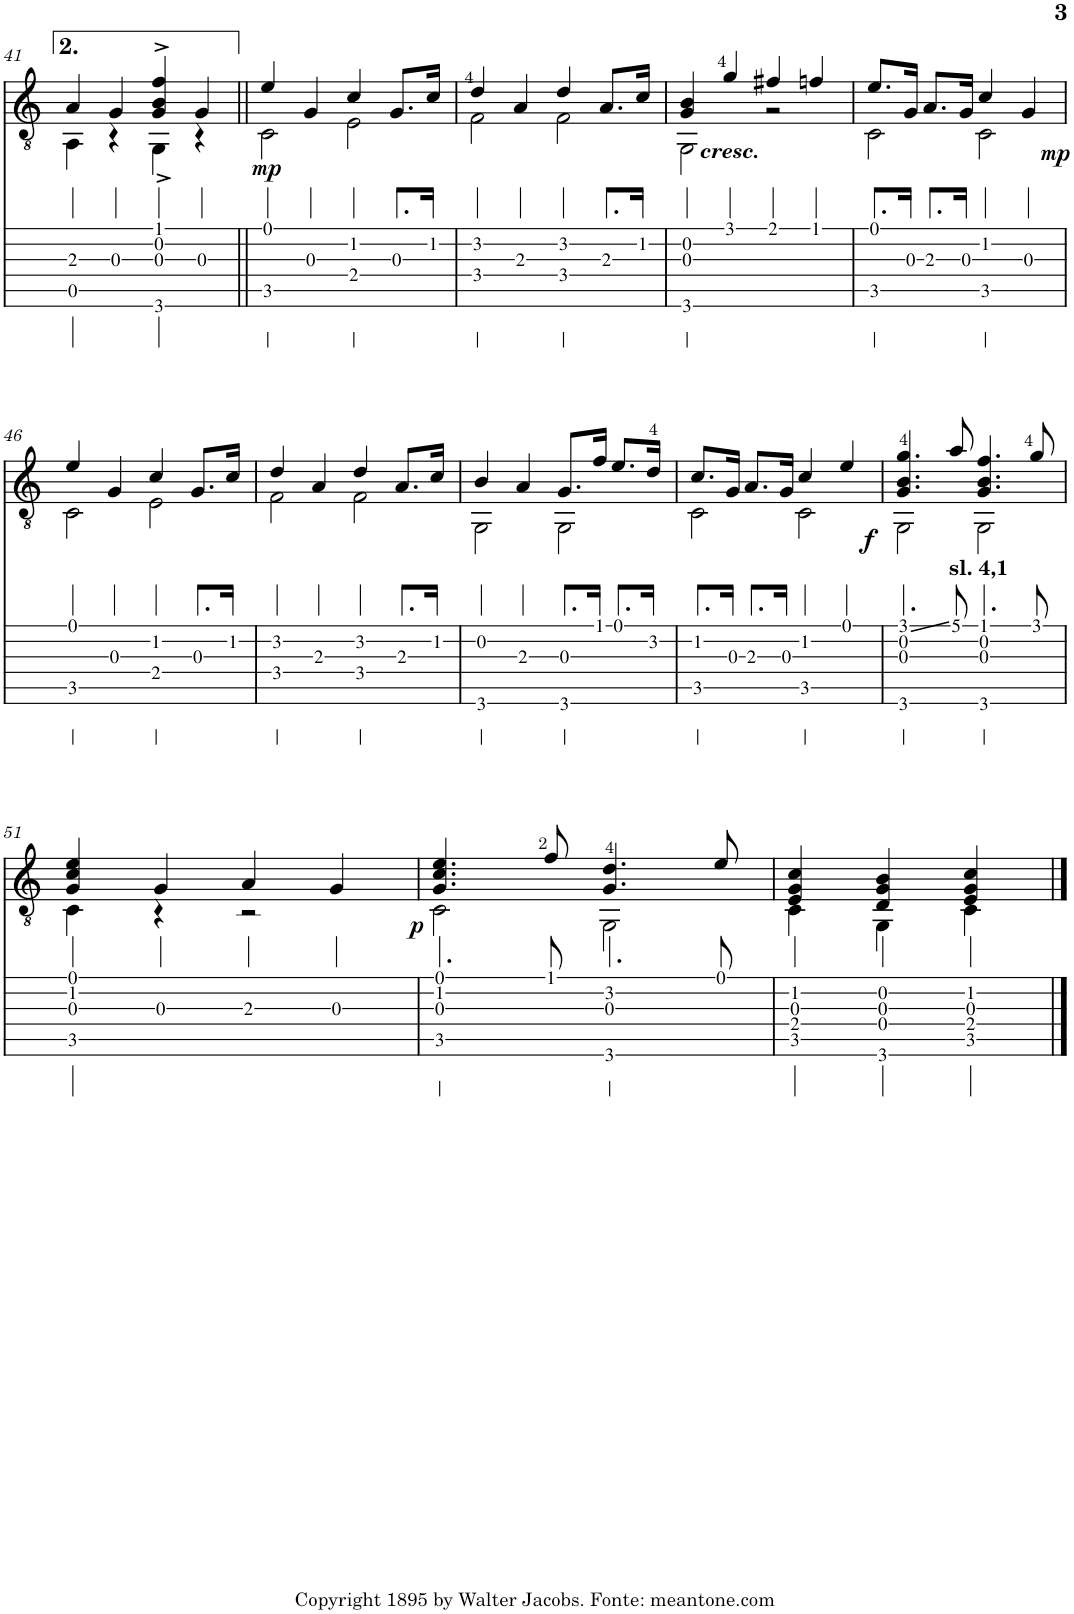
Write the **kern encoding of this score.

**kern	**kern	**dynam
*part2	*part1	*part1
*staff2	*staff1	*staff1
*I"Chitarra classica (Intavolatura)	*I"Chitarra classica	*
!!LO:PB:g=z
*	*clefGv2	*
*k[]	*k[]	*
*M4/4	*M4/4	*
=41	=41	=41
*^	*^	*
4A/	4AA\	4A/	4AA\	.
4G/	4r	4G/	4r	.
4G/^ 4B/^ 4f/^	4GG\	4G/^ 4B/^ 4f/^	4GG\	.
4G/	4r	4G/	4r	.
=42||	=42||	=42||	=42||	=42||
!	!	!	!	!LO:DY:b
4e/	2C\	4e/	2C\	mp
4G/	.	4G/	.	.
4c/	2E\	4c/	2E\	.
8.G/L	.	8.G/L	.	.
16c/Jk	.	16c/Jk	.	.
=43	=43	=43	=43	=43
4d/	2F\	4d/	2F\	.
4A/	.	4A/	.	.
4d/	2F\	4d/	2F\	.
8.A/L	.	8.A/L	.	.
16c/Jk	.	16c/Jk	.	.
=44	=44	=44	=44	=44
!	!	!LO:TX:b:Bi:t=cresc.	!	!
4G/ 4B/	2GG\	4G/ 4B/	2GG\	.
4g/	.	4g/	.	.
4f#X/	2r	4f#X/	2r	.
4fn/	.	4fn/	.	.
=45	=45	=45	=45	=45
8.e/L	2C\	8.e/L	2C\	.
16G/Jk	.	16G/Jk	.	.
8.A/L	.	8.A/L	.	.
16G/Jk	.	16G/Jk	.	.
4c/	2C\	4c/	2C\	.
!	!	!	!	!LO:DY:b
4G/	.	4G/	.	mp
!!LO:LB:g=z	!!
=46	=46	=46	=46	=46
4e/	2C\	4e/	2C\	.
4G/	.	4G/	.	.
4c/	2E\	4c/	2E\	.
8.G/L	.	8.G/L	.	.
16c/Jk	.	16c/Jk	.	.
=47	=47	=47	=47	=47
4d/	2F\	4d/	2F\	.
4A/	.	4A/	.	.
4d/	2F\	4d/	2F\	.
8.A/L	.	8.A/L	.	.
16c/Jk	.	16c/Jk	.	.
=48	=48	=48	=48	=48
4B/	2GG\	4B/	2GG\	.
4A/	.	4A/	.	.
8.G/L	2GG\	8.G/L	2GG\	.
16f/Jk	.	16f/Jk	.	.
8.e/L	.	8.e/L	.	.
16d/Jk	.	16d/Jk	.	.
=49	=49	=49	=49	=49
8.c/L	2C\	8.c/L	2C\	.
16G/Jk	.	16G/Jk	.	.
8.A/L	.	8.A/L	.	.
16G/Jk	.	16G/Jk	.	.
4c/	2C\	4c/	2C\	.
4e/	.	4e/	.	.
=50	=50	=50	=50	=50
!	!	!	!	!LO:DY:b
4.G/ 4.B/ 4.g/	2GG\	4.G/ 4.B/ 4.g/	2GG\	f
!LO:TX:a:B:t=sl. 4,1	!	!	!	!
8a/	.	8a/	.	.
4.G/ 4.B/ 4.f/	2GG\	4.G/ 4.B/ 4.f/	2GG\	.
8g/	.	8g/	.	.
!!LO:LB:g=z	!!
=51	=51	=51	=51	=51
4G/ 4c/ 4e/	4C\	4G/ 4c/ 4e/	4C\	.
4G/	4r	4G/	4r	.
4A/	2r	4A/	2r	.
4G/	.	4G/	.	.
=52	=52	=52	=52	=52
!	!	!	!	!LO:DY:b
4.G/ 4.c/ 4.e/	2C\	4.G/ 4.c/ 4.e/	2C\	p
8f/	.	8f/	.	.
4.G/ 4.d/	2GG\	4.G/ 4.d/	2GG\	.
8e/	.	8e/	.	.
=53	=53	=53	=53	=53
4E/ 4G/ 4c/	4C\	4E/ 4G/ 4c/	4C\	.
4D/ 4G/ 4B/	4GG\	4D/ 4G/ 4B/	4GG\	.
4E/ 4G/ 4c/	4C\	4E/ 4G/ 4c/	4C\	.
*v	*v	*	*	*
*	*v	*v	*
==	==	==
*-	*-	*-
